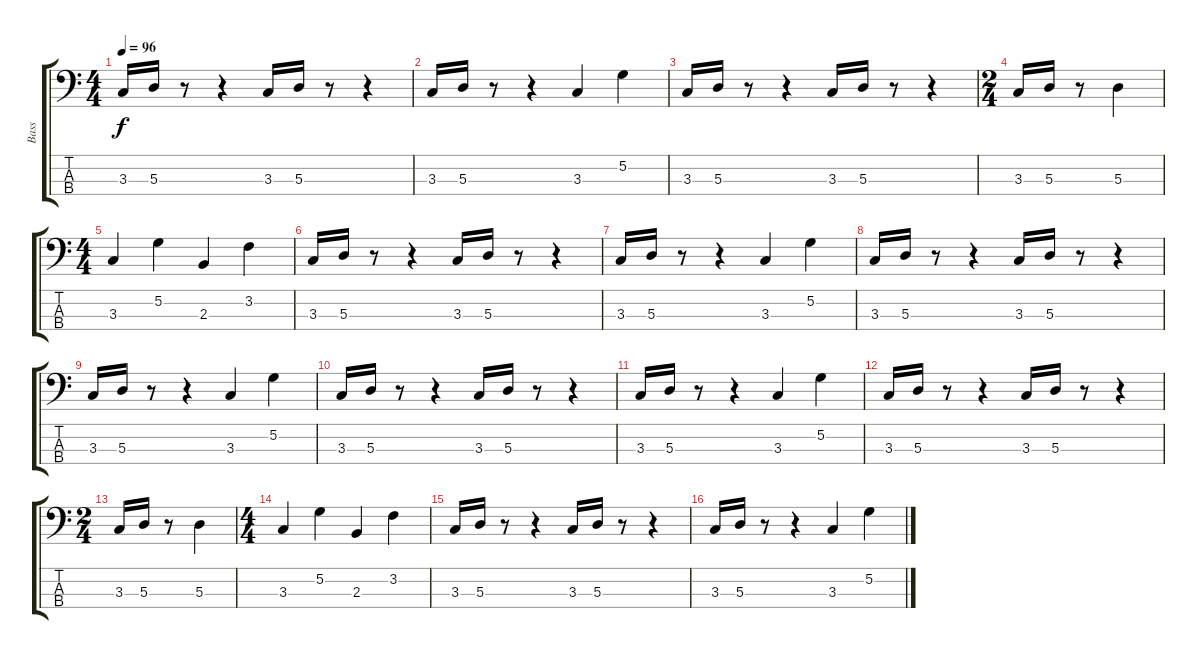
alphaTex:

\track ("Bass" "Bass") {instrument fretlessbass}
\staff {score tabs}
\tuning (G2 D2 A1 E1) {hide}
\ts (4 4)
\tempo 96
\clef f4
\ks c
3.3.16{dy f} 5.3.16 r.8 r.4 3.3.16 5.3.16 r.8 r.4 |
3.3.16 5.3.16 r.8 r.4 3.3.4 5.2.4 |
3.3.16 5.3.16 r.8 r.4 3.3.16 5.3.16 r.8 r.4 |
\ts (2 4)
3.3.16 5.3.16 r.8 5.3.4 |
\ts (4 4)
3.3.4 5.2.4 2.3.4 3.2.4 |
3.3.16 5.3.16 r.8 r.4 3.3.16 5.3.16 r.8 r.4 |
3.3.16 5.3.16 r.8 r.4 3.3.4 5.2.4 |
3.3.16 5.3.16 r.8 r.4 3.3.16 5.3.16 r.8 r.4 |
3.3.16 5.3.16 r.8 r.4 3.3.4 5.2.4 |
3.3.16 5.3.16 r.8 r.4 3.3.16 5.3.16 r.8 r.4 |
3.3.16 5.3.16 r.8 r.4 3.3.4 5.2.4 |
3.3.16 5.3.16 r.8 r.4 3.3.16 5.3.16 r.8 r.4 |
\ts (2 4)
3.3.16 5.3.16 r.8 5.3.4 |
\ts (4 4)
3.3.4 5.2.4 2.3.4 3.2.4 |
3.3.16 5.3.16 r.8 r.4 3.3.16 5.3.16 r.8 r.4 |
3.3.16{volume 0} 5.3.16 r.8 r.4 3.3.4 5.2.4
